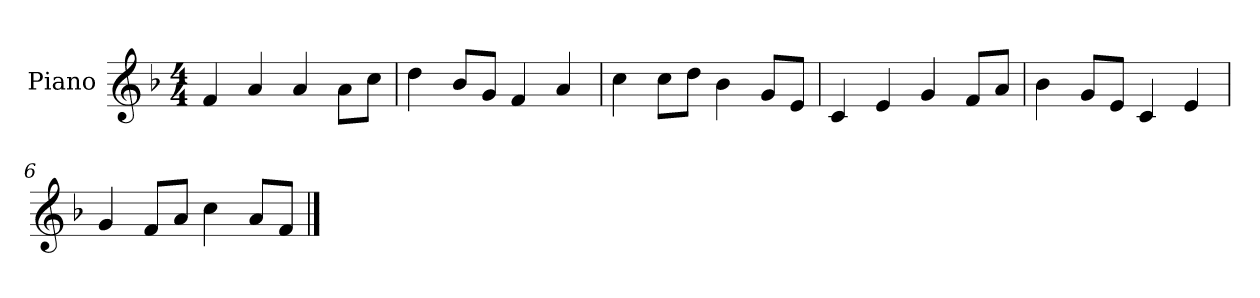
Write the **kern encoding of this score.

**kern
*part1
*staff1
*I"Piano
*I'P-no
*clefG2
*k[b-]
*M4/4
*MM90
=1
4f/
4a/
4a/
8a\L
8cc\J
=2
4dd\
8b-/L
8g/J
4f/
4a/
=3
4cc\
8cc\L
8dd\J
4b-\
8g/L
8e/J
=4
4c/
4e/
4g/
8f/L
8a/J
=5
4b-\
8g/L
8e/J
4c/
4e/
=6
4g/
8f/L
8a/J
4cc\
8a/L
8f/J
==
*-
